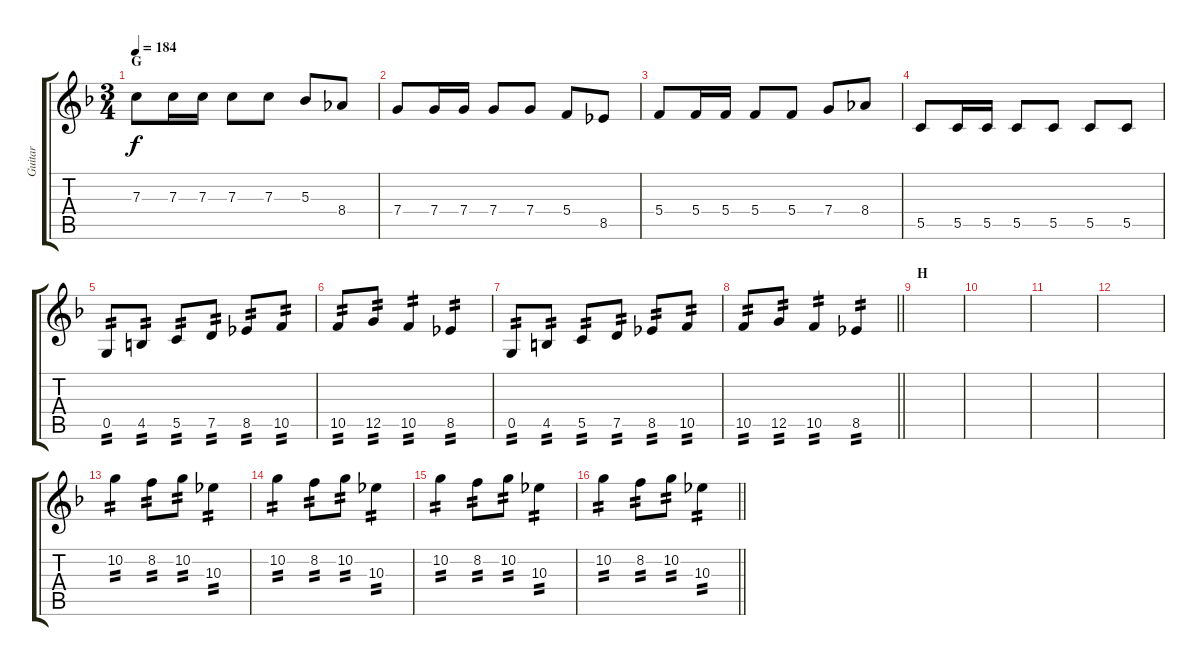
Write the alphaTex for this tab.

\track ("Guitar" "Guitar") {instrument distortionguitar}
\staff {score tabs}
\tuning (D4 A3 F3 C3 G2 C2) {hide}
\ts (3 4)
\section ("" "G")
\tempo 184
\clef g2
\ks f
7.3.8{dy f} 7.3.16 7.3.16 7.3.8 7.3.8 5.3.8 8.4.8 |
7.4.8 7.4.16 7.4.16 7.4.8 7.4.8 5.4.8 8.5.8 |
5.4.8 5.4.16 5.4.16 5.4.8 5.4.8 7.4.8 8.4.8 |
5.5.8 5.5.16 5.5.16 5.5.8 5.5.8 5.5.8 5.5.8 |
0.5.8{tp 2} 4.5.8{tp 2} 5.5.8{tp 2} 7.5.8{tp 2} 8.5.8{tp 2} 10.5.8{tp 2} |
10.5.8{tp 2} 12.5.8{tp 2} 10.5.4{tp 2} 8.5.4{tp 2} |
0.5.8{tp 2} 4.5.8{tp 2} 5.5.8{tp 2} 7.5.8{tp 2} 8.5.8{tp 2} 10.5.8{tp 2} |
\barLineRight lightlight
10.5.8{tp 2} 12.5.8{tp 2} 10.5.4{tp 2} 8.5.4{tp 2} |
\section ("" "H")
|
|
|
|
10.2.4{tp 2} 8.2.8{tp 2} 10.2.8{tp 2} 10.3.4{tp 2} |
10.2.4{tp 2} 8.2.8{tp 2} 10.2.8{tp 2} 10.3.4{tp 2} |
10.2.4{tp 2} 8.2.8{tp 2} 10.2.8{tp 2} 10.3.4{tp 2} |
\barLineRight lightlight
10.2.4{tp 2} 8.2.8{tp 2} 10.2.8{tp 2} 10.3.4{tp 2}
